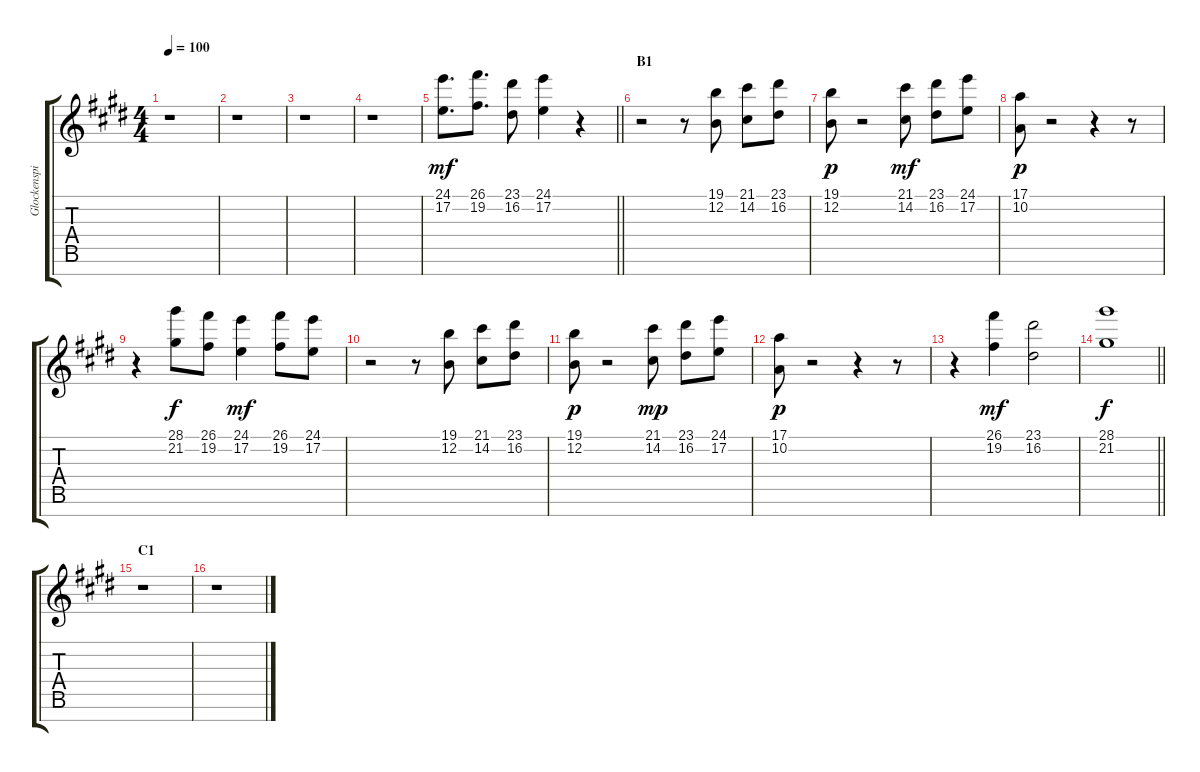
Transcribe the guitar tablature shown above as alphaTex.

\track ("Glockenspiel" "Glockenspi") {instrument vibraphone}
\staff {score tabs}
\tuning (E4 B3 G3 D3 A2 E2 B1) {hide}
\ts (4 4)
\tempo 100
\clef g2
\ks e
r.1{dy mf} |
r.1 |
r.1 |
r.1 |
\barLineRight lightlight
(24.1 17.2).8{d} (26.1 19.2).8{d} (23.1 16.2).8 (24.1 17.2).4 r.4 |
\section ("" "B1")
r.2 r.8 (19.1 12.2).8 (21.1 14.2).8 (23.1 16.2).8 |
(19.1 12.2).8{dy p} r.2 (21.1 14.2).8{dy mf} (23.1 16.2).8 (24.1 17.2).8 |
(17.1 10.2).8{dy p} r.2 r.4 r.8 |
r.4 (28.1 21.2).8{dy f} (26.1 19.2).8 (24.1 17.2).4{dy mf} (26.1 19.2).8 (24.1 17.2).8 |
r.2 r.8 (19.1 12.2).8 (21.1 14.2).8 (23.1 16.2).8 |
(19.1 12.2).8{dy p} r.2 (21.1 14.2).8{dy mp} (23.1 16.2).8 (24.1 17.2).8 |
(17.1 10.2).8{dy p} r.2 r.4 r.8 |
r.4 (26.1 19.2).4{dy mf} (23.1 16.2).2 |
\barLineRight lightlight
(28.1 21.2).1{dy f} |
\section ("" "C1")
r.1 |
r.1
